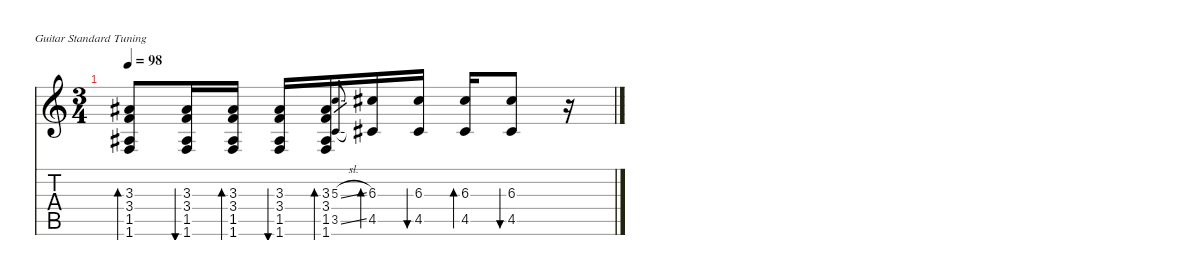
\defaultSystemsLayout 4
\hideDynamics
\bracketExtendMode nobrackets
\singleTrackTrackNamePolicy hidden
\multiTrackTrackNamePolicy hidden
\firstSystemTrackNameMode fullname
\firstSystemTrackNameOrientation horizontal
\otherSystemsTrackNameOrientation horizontal
\track ("Acoustic Guitar" "s.guit.") {instrument acousticguitarsteel}
\staff {score tabs}
\tuning (E4 B3 G3 D3 A2 E2)
\ts (3 4)
\tempo 98
\clef g2
\ks c
(3.3{acc #} 3.4 1.5{acc #} 1.6).8{bd 60 dy f beam Up} (3.3{acc #} 3.4 1.5{acc #} 1.6).16{bu 60 dy mf beam Up} (3.3{acc #} 3.4 1.5{acc #} 1.6).16{bd 60 beam Up} (3.3{acc #} 3.4 1.5{acc #} 1.6).16{bu 60 dy mp beam Up} (3.3{acc #} 3.4 1.5{acc #} 1.6).16{bd 60 beam Up} (5.3{sl} 3.5{sl}).8{gr beam Up} (6.3{acc #} 4.5{acc #}).16{bd 60 dy mf beam Up} (6.3{acc #} 4.5{acc #}).16{bu 60 beam Up} (6.3{acc #} 4.5{acc #}).16{bd 60 beam Up} (6.3{acc #} 4.5{acc #}).8{bu 60 dy f beam Up} r.16{beam Up}
